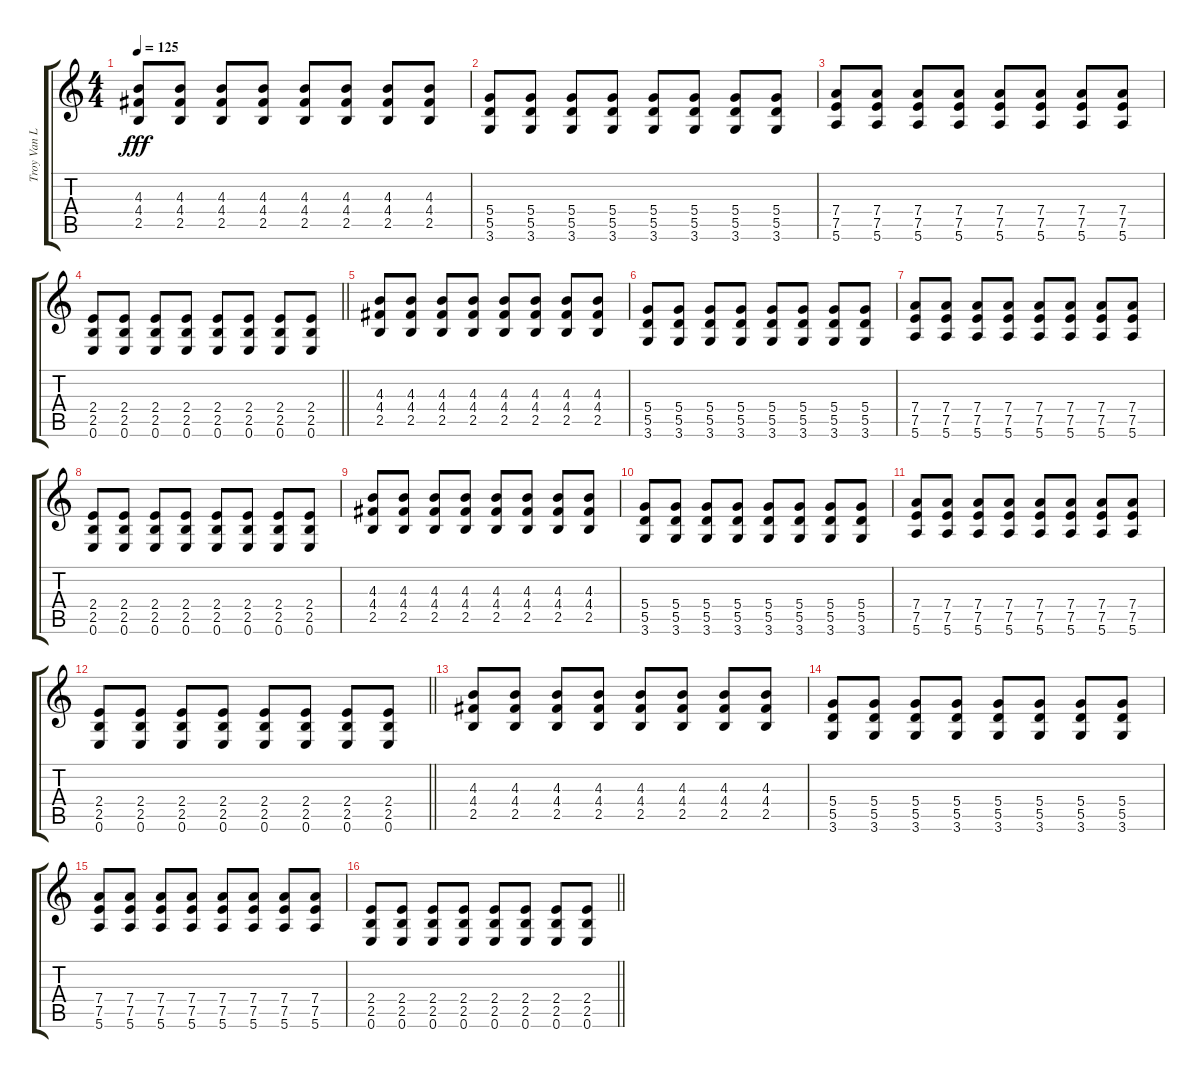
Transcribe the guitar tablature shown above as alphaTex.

\track ("Troy Van Leeuwen" "Troy Van L") {instrument distortionguitar}
\staff {score tabs}
\tuning (E4 B3 G3 D3 A2 E2) {hide}
\ts (4 4)
\tempo 125
\clef g2
\ks c
(4.3 4.4 2.5).8{dy fff} (4.3 4.4 2.5).8 (4.3 4.4 2.5).8 (4.3 4.4 2.5).8 (4.3 4.4 2.5).8 (4.3 4.4 2.5).8 (4.3 4.4 2.5).8 (4.3 4.4 2.5).8 |
(5.4 5.5 3.6).8 (5.4 5.5 3.6).8 (5.4 5.5 3.6).8 (5.4 5.5 3.6).8 (5.4 5.5 3.6).8 (5.4 5.5 3.6).8 (5.4 5.5 3.6).8 (5.4 5.5 3.6).8 |
(7.4 7.5 5.6).8 (7.4 7.5 5.6).8 (7.4 7.5 5.6).8 (7.4 7.5 5.6).8 (7.4 7.5 5.6).8 (7.4 7.5 5.6).8 (7.4 7.5 5.6).8 (7.4 7.5 5.6).8 |
\barLineRight lightlight
(2.4 2.5 0.6).8 (2.4 2.5 0.6).8 (2.4 2.5 0.6).8 (2.4 2.5 0.6).8 (2.4 2.5 0.6).8 (2.4 2.5 0.6).8 (2.4 2.5 0.6).8 (2.4 2.5 0.6).8 |
(4.3 4.4 2.5).8 (4.3 4.4 2.5).8 (4.3 4.4 2.5).8 (4.3 4.4 2.5).8 (4.3 4.4 2.5).8 (4.3 4.4 2.5).8 (4.3 4.4 2.5).8 (4.3 4.4 2.5).8 |
(5.4 5.5 3.6).8 (5.4 5.5 3.6).8 (5.4 5.5 3.6).8 (5.4 5.5 3.6).8 (5.4 5.5 3.6).8 (5.4 5.5 3.6).8 (5.4 5.5 3.6).8 (5.4 5.5 3.6).8 |
(7.4 7.5 5.6).8 (7.4 7.5 5.6).8 (7.4 7.5 5.6).8 (7.4 7.5 5.6).8 (7.4 7.5 5.6).8 (7.4 7.5 5.6).8 (7.4 7.5 5.6).8 (7.4 7.5 5.6).8 |
(2.4 2.5 0.6).8 (2.4 2.5 0.6).8 (2.4 2.5 0.6).8 (2.4 2.5 0.6).8 (2.4 2.5 0.6).8 (2.4 2.5 0.6).8 (2.4 2.5 0.6).8 (2.4 2.5 0.6).8 |
(4.3 4.4 2.5).8 (4.3 4.4 2.5).8 (4.3 4.4 2.5).8 (4.3 4.4 2.5).8 (4.3 4.4 2.5).8 (4.3 4.4 2.5).8 (4.3 4.4 2.5).8 (4.3 4.4 2.5).8 |
(5.4 5.5 3.6).8 (5.4 5.5 3.6).8 (5.4 5.5 3.6).8 (5.4 5.5 3.6).8 (5.4 5.5 3.6).8 (5.4 5.5 3.6).8 (5.4 5.5 3.6).8 (5.4 5.5 3.6).8 |
(7.4 7.5 5.6).8 (7.4 7.5 5.6).8 (7.4 7.5 5.6).8 (7.4 7.5 5.6).8 (7.4 7.5 5.6).8 (7.4 7.5 5.6).8 (7.4 7.5 5.6).8 (7.4 7.5 5.6).8 |
\barLineRight lightlight
(2.4 2.5 0.6).8 (2.4 2.5 0.6).8 (2.4 2.5 0.6).8 (2.4 2.5 0.6).8 (2.4 2.5 0.6).8 (2.4 2.5 0.6).8 (2.4 2.5 0.6).8 (2.4 2.5 0.6).8 |
(4.3 4.4 2.5).8 (4.3 4.4 2.5).8 (4.3 4.4 2.5).8 (4.3 4.4 2.5).8 (4.3 4.4 2.5).8 (4.3 4.4 2.5).8 (4.3 4.4 2.5).8 (4.3 4.4 2.5).8 |
(5.4 5.5 3.6).8 (5.4 5.5 3.6).8 (5.4 5.5 3.6).8 (5.4 5.5 3.6).8 (5.4 5.5 3.6).8 (5.4 5.5 3.6).8 (5.4 5.5 3.6).8 (5.4 5.5 3.6).8 |
(7.4 7.5 5.6).8 (7.4 7.5 5.6).8 (7.4 7.5 5.6).8 (7.4 7.5 5.6).8 (7.4 7.5 5.6).8 (7.4 7.5 5.6).8 (7.4 7.5 5.6).8 (7.4 7.5 5.6).8 |
\barLineRight lightlight
(2.4 2.5 0.6).8 (2.4 2.5 0.6).8 (2.4 2.5 0.6).8 (2.4 2.5 0.6).8 (2.4 2.5 0.6).8 (2.4 2.5 0.6).8 (2.4 2.5 0.6).8 (2.4 2.5 0.6).8
